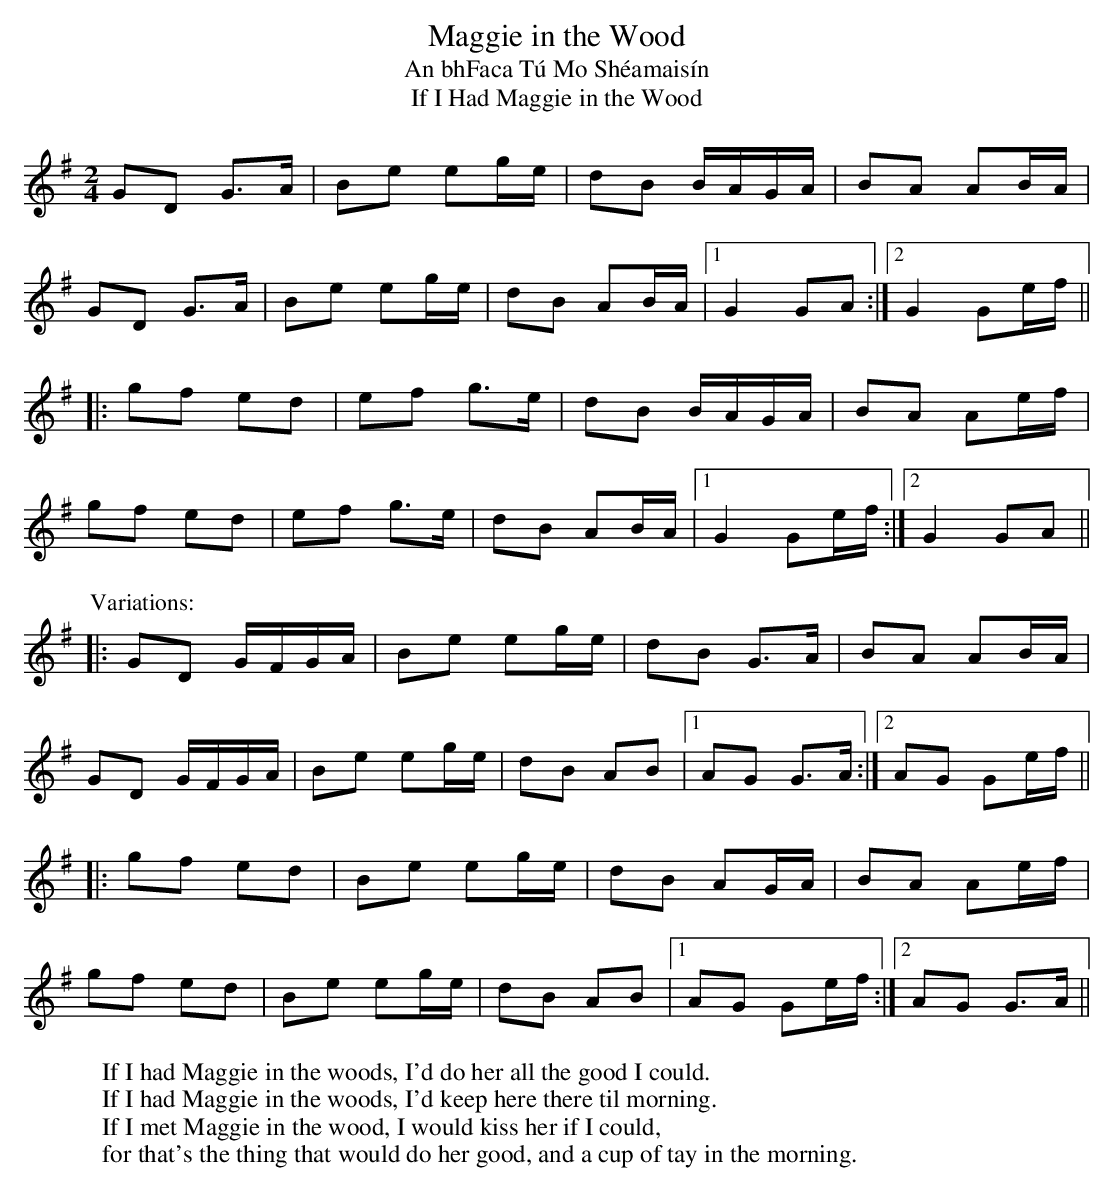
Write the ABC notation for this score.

X:1
T:Maggie in the Wood
T:An bhFaca T\'u Mo Sh\'eamais\'in
T:If I Had Maggie in the Wood
M:2/4
L:1/8
K:G
GD G>A|Be eg/e/|dB B/A/G/A/|BA AB/A/|
GD G>A|Be eg/e/|dB AB/A/|1 G2 GA:|2 G2 Ge/f/||
|:gf ed|ef g>e|dB B/A/G/A/|BA Ae/f/|
gf ed|ef g>e|dB AB/A/|1 G2 Ge/f/:|2 G2 GA||
P:Variations:
|: GD G/F/G/A/|Be eg/e/|dB G>A|BA AB/A/|
GD G/F/G/A/|Be eg/e/|dB AB|1 AG G>A:|2 AG Ge/f/||
|:gf ed|Be eg/e/|dB AG/A/|BA Ae/f/|
gf ed|Be eg/e/|dB AB|1 AG Ge/f/:|2 AG G>A||
W:If I had Maggie in the woods, I'd do her all the good I could.
W:If I had Maggie in the woods, I'd keep here there til morning.
W:If I met Maggie in the wood, I would kiss her if I could,
W:for that's the thing that would do her good, and a cup of tay in the morning.
